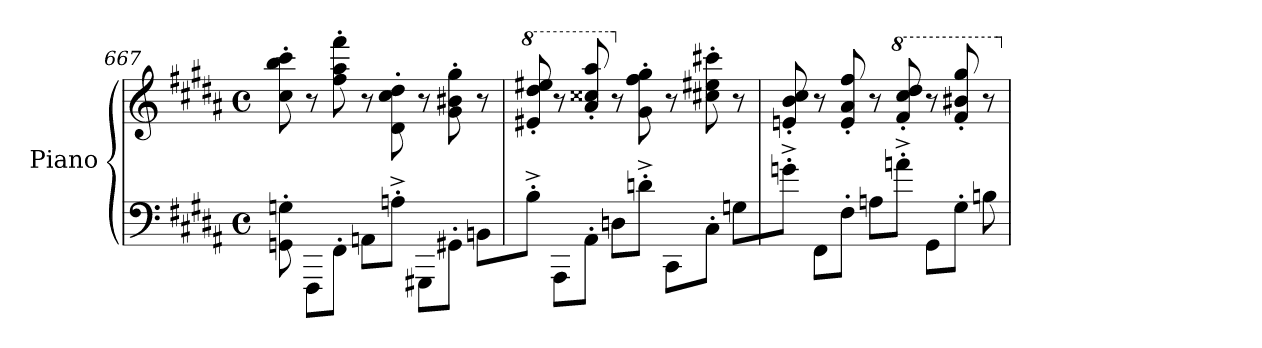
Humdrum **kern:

**kern	**kern
*part1	*part1
*staff2	*staff1
*I"Piano	*
*I'Pno	*
*clefF4	*clefG2
*k[f#c#g#d#a#]	*k[f#c#g#d#a#]
*M4/4	*M4/4
*met(c)	*met(c)
=667	=667
8GGn\' 8Gn\'	8cc#\' 8bb\' 8ccc#\'
8FFF#\L	8r
8FF#'\J	8ff#\' 8aa#\' 8fff#\'
8AAn\L	8r
8An'^\J	8d#\' 8cc#\' 8dd#\'
8GGG#X\L	8r
8GG#X'\J	8g#\' 8b#X\' 8gg#\'
8BBn\L	8r
=668	=668
*	*8va
8B'^\J	8ee#X/' 8ddd#/' 8eee#X/'
8AAA#\L	8r
8AA#'\J	8aa#/' 8ccc##X/' 8aaa#/'
*	*X8va
8Dn\L	8r
8dn'^\J	8g#\' 8ff#\' 8gg#\'
8CC#\L	8r
8C#'\J	8cc#X\' 8ee#X\' 8ccc#X\'
8Gn\L	8r
=669	=669
8gn'^\J	8en/' 8b/' 8cc#/'
8FF#\L	8r
8F#'\J	8e/' 8a#/' 8ff#/'
8An\L	8r
*	*8va
8an'^\J	8ff#/' 8ccc#/' 8ddd#/'
8GG#\L	8r
8G#'\J	8ff#/' 8bb#X/' 8ggg#/'
8Bn\	8r
*	*X8va
=	=
*-	*-
